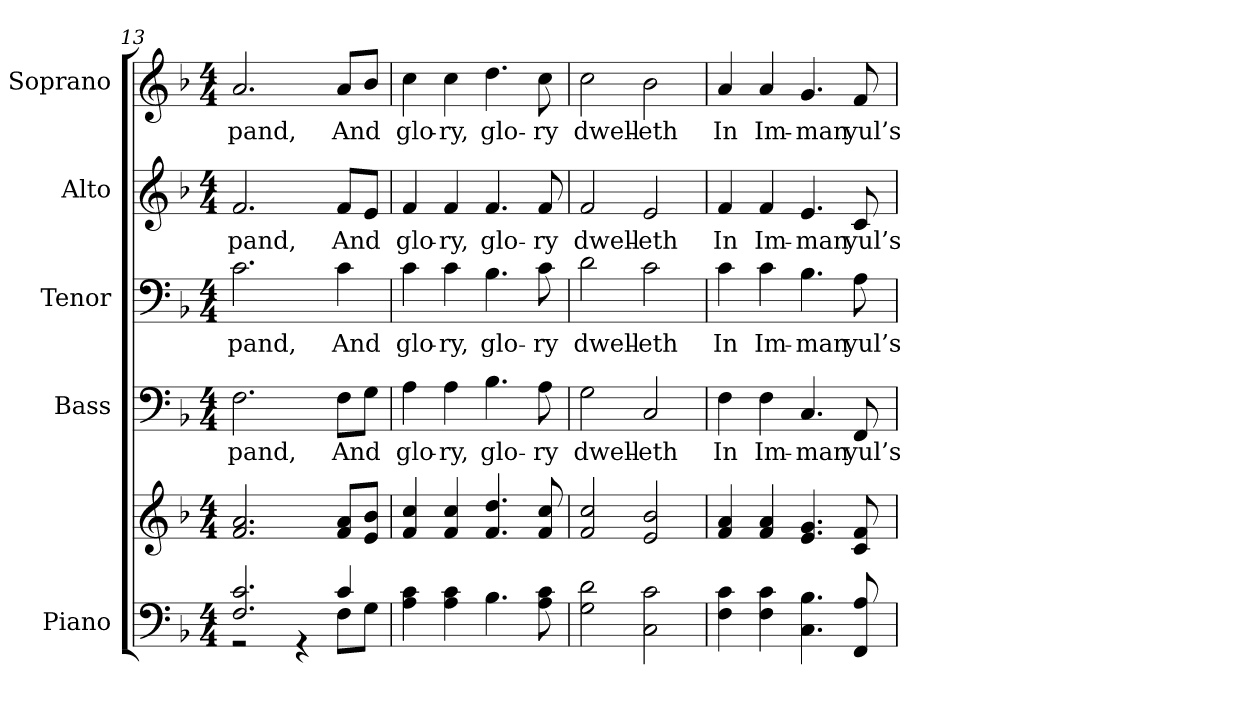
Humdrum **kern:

**kern	**kern	**kern	**text	**kern	**text	**kern	**text	**kern	**text
*part5	*part5	*part4	*part4	*part3	*part3	*part2	*part2	*part1	*part1
*staff6	*staff5	*staff4	*staff4	*staff3	*staff3	*staff2	*staff2	*staff1	*staff1
*I"Piano	*	*I"Bass	*	*I"Tenor	*	*I"Alto	*	*I"Soprano	*
*I'Pno.	*	*I'B.	*	*I'T.	*	*I'A.	*	*I'S.	*
*clefF4	*clefG2	*clefF4	*	*clefF4	*	*clefG2	*	*clefG2	*
*k[b-]	*k[b-]	*k[b-]	*	*k[b-]	*	*k[b-]	*	*k[b-]	*
*F:	*F:	*F:	*	*F:	*	*F:	*	*F:	*
*M4/4	*M4/4	*M4/4	*	*M4/4	*	*M4/4	*	*M4/4	*
=13	=13	=13	=13	=13	=13	=13	=13	=13	=13
*^	*	*	*	*	*	*	*	*	*
!	!	!	!	!LO:LY:b:color=#000000	!	!	!	!	!	!
!	!	!	!	!	!	!LO:LY:b:color=#000000	!	!	!	!
!	!	!	!	!	!	!	!	!LO:LY:b:color=#000000	!	!
!	!	!	!	!	!	!	!	!	!	!LO:LY:b:color=#000000
2.Fi/ 2.ci	2r	2.fi/ 2.ai	2.Fi\	pand,	2.ci\	pand,	2.fi/	pand,	2.ai/	pand,
.	4r	.	.	.	.	.	.	.	.	.
!	!	!	!	!LO:LY:b:color=#000000	!	!	!	!	!	!
!	!	!	!	!	!	!LO:LY:b:color=#000000	!	!	!	!
!	!	!	!	!	!	!	!	!LO:LY:b:color=#000000	!	!
!	!	!	!	!	!	!	!	!	!	!LO:LY:b:color=#000000
4ci/	8Fi\L	8fi/ 8aiL	8Fi\L	And	4ci\	And	8fi/L	And	8ai/L	And
.	8Gi\J	8ei/ 8b-iJ	8Gi\J	.	.	.	8ei/J	.	8b-i/J	.
*v	*v	*	*	*	*	*	*	*	*	*
!!LO:PB:g=z
=14	=14	=14	=14	=14	=14	=14	=14	=14	=14
*^	*	*	*	*	*	*	*	*	*
!	!	!	!	!LO:LY:b:color=#000000	!	!	!	!	!	!
*v	*v	*	*	*	*	*	*	*	*	*
*^	*	*	*	*	*	*	*	*	*
!	!	!	!	!	!	!LO:LY:b:color=#000000	!	!	!	!
*v	*v	*	*	*	*	*	*	*	*	*
*^	*	*	*	*	*	*	*	*	*
!	!	!	!	!	!	!	!	!LO:LY:b:color=#000000	!	!
*v	*v	*	*	*	*	*	*	*	*	*
*^	*	*	*	*	*	*	*	*	*
!	!	!	!	!	!	!	!	!	!	!LO:LY:b:color=#000000
*v	*v	*	*	*	*	*	*	*	*	*
4Ai\ 4ci	4fi/ 4cci	4Ai\	glo-	4ci\	glo-	4fi/	glo-	4cci\	glo-
!	!	!	!LO:LY:b:color=#000000	!	!	!	!	!	!
!	!	!	!	!	!LO:LY:b:color=#000000	!	!	!	!
!	!	!	!	!	!	!	!LO:LY:b:color=#000000	!	!
!	!	!	!	!	!	!	!	!	!LO:LY:b:color=#000000
4Ai\ 4ci	4fi/ 4cci	4Ai\	-ry,	4ci\	-ry,	4fi/	-ry,	4cci\	-ry,
!	!	!	!LO:LY:b:color=#000000	!	!	!	!	!	!
!	!	!	!	!	!LO:LY:b:color=#000000	!	!	!	!
!	!	!	!	!	!	!	!LO:LY:b:color=#000000	!	!
!	!	!	!	!	!	!	!	!	!LO:LY:b:color=#000000
4.B-i\	4.fi/ 4.ddi	4.B-i\	glo-	4.B-i\	glo-	4.fi/	glo-	4.ddi\	glo-
!	!	!	!LO:LY:b:color=#000000	!	!	!	!	!	!
!	!	!	!	!	!LO:LY:b:color=#000000	!	!	!	!
!	!	!	!	!	!	!	!LO:LY:b:color=#000000	!	!
!	!	!	!	!	!	!	!	!	!LO:LY:b:color=#000000
8Ai\ 8ci	8fi/ 8cci	8Ai\	-ry	8ci\	-ry	8fi/	-ry	8cci\	-ry
=15	=15	=15	=15	=15	=15	=15	=15	=15	=15
!	!	!	!LO:LY:b:color=#000000	!	!	!	!	!	!
!	!	!	!	!	!LO:LY:b:color=#000000	!	!	!	!
!	!	!	!	!	!	!	!LO:LY:b:color=#000000	!	!
!	!	!	!	!	!	!	!	!	!LO:LY:b:color=#000000
2Gi\ 2di	2fi/ 2cci	2Gi\	dwell-	2di\	dwell-	2fi/	dwell-	2cci\	dwell-
!	!	!	!LO:LY:b:color=#000000	!	!	!	!	!	!
!	!	!	!	!	!LO:LY:b:color=#000000	!	!	!	!
!	!	!	!	!	!	!	!LO:LY:b:color=#000000	!	!
!	!	!	!	!	!	!	!	!	!LO:LY:b:color=#000000
2Ci\ 2ci	2ei/ 2b-i	2Ci/	-eth	2ci\	-eth	2ei/	-eth	2b-i\	-eth
!!LO:PB:g=z
=16	=16	=16	=16	=16	=16	=16	=16	=16	=16
!	!	!	!LO:LY:b:color=#000000	!	!	!	!	!	!
!	!	!	!	!	!LO:LY:b:color=#000000	!	!	!	!
!	!	!	!	!	!	!	!LO:LY:b:color=#000000	!	!
!	!	!	!	!	!	!	!	!	!LO:LY:b:color=#000000
4Fi\ 4ci	4fi/ 4ai	4Fi\	In	4ci\	In	4fi/	In	4ai/	In
!	!	!	!LO:LY:b:color=#000000	!	!	!	!	!	!
!	!	!	!	!	!LO:LY:b:color=#000000	!	!	!	!
!	!	!	!	!	!	!	!LO:LY:b:color=#000000	!	!
!	!	!	!	!	!	!	!	!	!LO:LY:b:color=#000000
4Fi\ 4ci	4fi/ 4ai	4Fi\	Im-	4ci\	Im-	4fi/	Im-	4ai/	Im-
!	!	!	!LO:LY:b:color=#000000	!	!	!	!	!	!
!	!	!	!	!	!LO:LY:b:color=#000000	!	!	!	!
!	!	!	!	!	!	!	!LO:LY:b:color=#000000	!	!
!	!	!	!	!	!	!	!	!	!LO:LY:b:color=#000000
4.Ci\ 4.B-i	4.ei/ 4.gi	4.Ci/	-man	4.B-i\	-man	4.ei/	-man	4.gi/	-man
!	!	!	!LO:LY:b:color=#000000	!	!	!	!	!	!
!	!	!	!	!	!LO:LY:b:color=#000000	!	!	!	!
!	!	!	!	!	!	!	!LO:LY:b:color=#000000	!	!
!	!	!	!	!	!	!	!	!	!LO:LY:b:color=#000000
8FFi/ 8Ai	8ci/ 8fi	8FFi/	yul’s	8Ai\	yul’s	8ci/	yul’s	8fi/	yul’s
=	=	=	=	=	=	=	=	=	=
*-	*-	*-	*-	*-	*-	*-	*-	*-	*-
